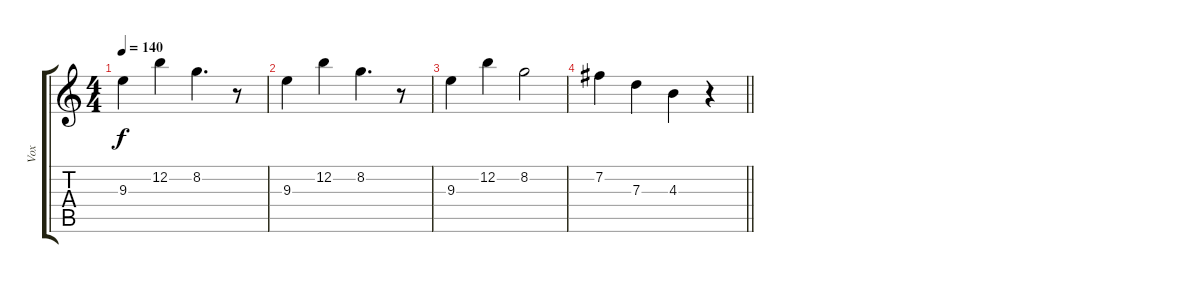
\track ("Vox" "Vox") {instrument contrabass}
\staff {score tabs}
\tuning (E4 B3 G3 D3 A2 E2) {hide}
\ts (4 4)
\tempo 140
\clef g2
\ks c
9.3.4{dy f} 12.2.4 8.2.4{d} r.8 |
9.3.4 12.2.4 8.2.4{d} r.8 |
9.3.4 12.2.4 8.2.2 |
\barLineRight lightlight
7.2.4 7.3.4 4.3.4 r.4
